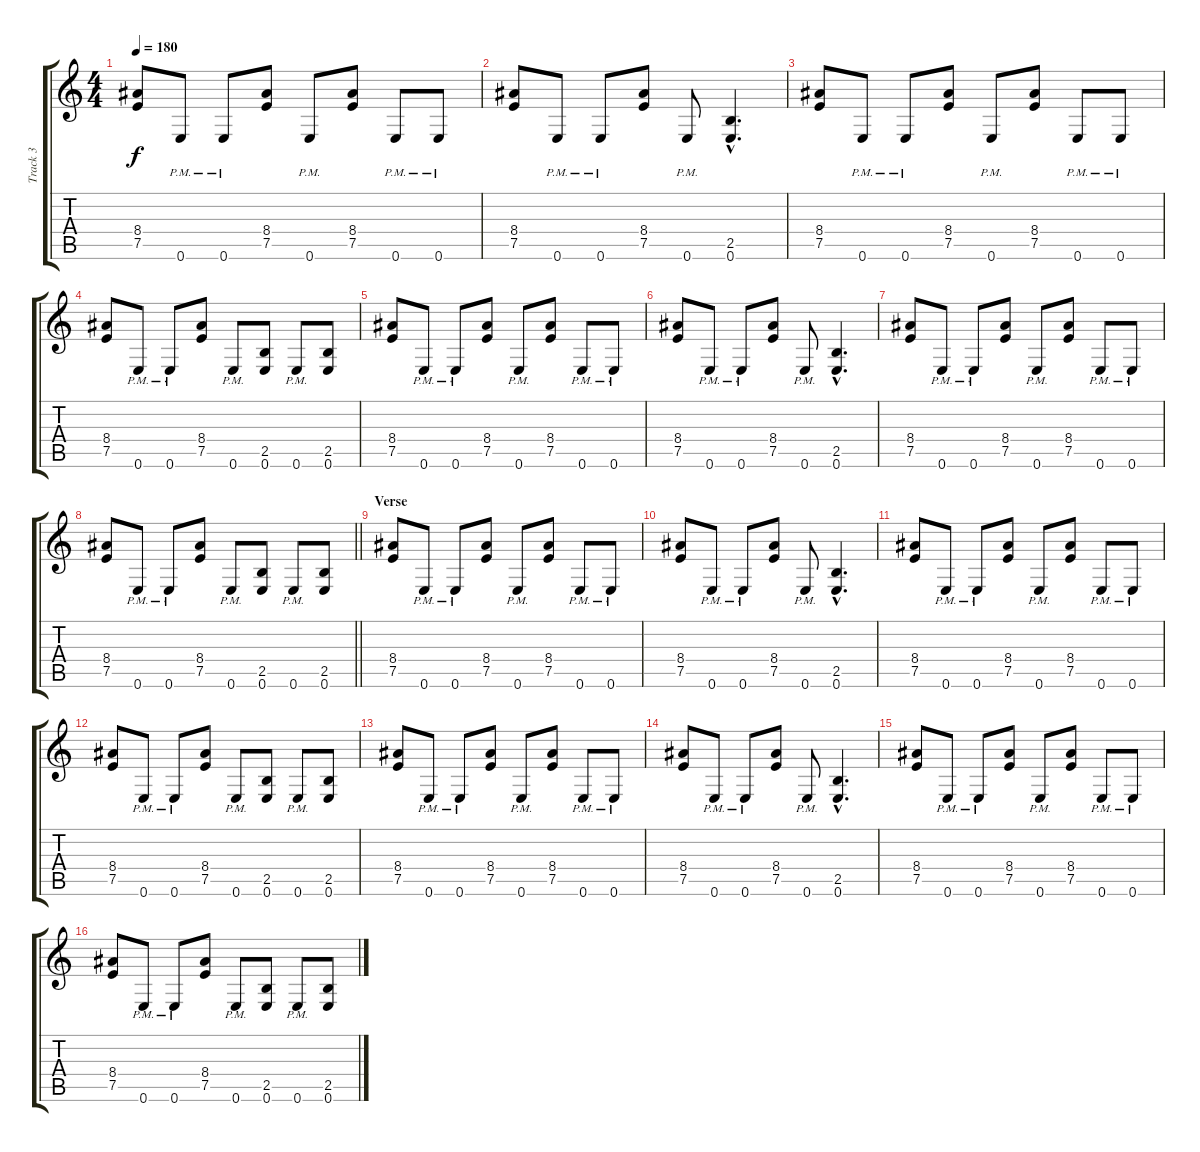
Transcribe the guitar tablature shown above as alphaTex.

\track ("Track 3" "Track 3") {instrument distortionguitar}
\staff {score tabs}
\tuning (E4 B3 G3 D3 A2 E2) {hide}
\ts (4 4)
\tempo 180
\clef g2
\ks c
(8.4 7.5).8{dy f} 0.6{pm}.8 0.6{pm}.8 (8.4 7.5).8 0.6{pm}.8 (8.4 7.5).8 0.6{pm}.8 0.6{pm}.8 |
(8.4 7.5).8 0.6{pm}.8 0.6{pm}.8 (8.4 7.5).8 0.6{pm}.8 (2.5{hac} 0.6{hac}).4{d} |
(8.4 7.5).8 0.6{pm}.8 0.6{pm}.8 (8.4 7.5).8 0.6{pm}.8 (8.4 7.5).8 0.6{pm}.8 0.6{pm}.8 |
(8.4 7.5).8 0.6{pm}.8 0.6{pm}.8 (8.4 7.5).8 0.6{pm}.8 (2.5 0.6).8 0.6{pm}.8 (2.5 0.6).8 |
(8.4 7.5).8 0.6{pm}.8 0.6{pm}.8 (8.4 7.5).8 0.6{pm}.8 (8.4 7.5).8 0.6{pm}.8 0.6{pm}.8 |
(8.4 7.5).8 0.6{pm}.8 0.6{pm}.8 (8.4 7.5).8 0.6{pm}.8 (2.5{hac} 0.6{hac}).4{d} |
(8.4 7.5).8 0.6{pm}.8 0.6{pm}.8 (8.4 7.5).8 0.6{pm}.8 (8.4 7.5).8 0.6{pm}.8 0.6{pm}.8 |
\barLineRight lightlight
(8.4 7.5).8 0.6{pm}.8 0.6{pm}.8 (8.4 7.5).8 0.6{pm}.8 (2.5 0.6).8 0.6{pm}.8 (2.5 0.6).8 |
\section ("" "Verse")
(8.4 7.5).8 0.6{pm}.8 0.6{pm}.8 (8.4 7.5).8 0.6{pm}.8 (8.4 7.5).8 0.6{pm}.8 0.6{pm}.8 |
(8.4 7.5).8 0.6{pm}.8 0.6{pm}.8 (8.4 7.5).8 0.6{pm}.8 (2.5{hac} 0.6{hac}).4{d} |
(8.4 7.5).8 0.6{pm}.8 0.6{pm}.8 (8.4 7.5).8 0.6{pm}.8 (8.4 7.5).8 0.6{pm}.8 0.6{pm}.8 |
(8.4 7.5).8 0.6{pm}.8 0.6{pm}.8 (8.4 7.5).8 0.6{pm}.8 (2.5 0.6).8 0.6{pm}.8 (2.5 0.6).8 |
(8.4 7.5).8 0.6{pm}.8 0.6{pm}.8 (8.4 7.5).8 0.6{pm}.8 (8.4 7.5).8 0.6{pm}.8 0.6{pm}.8 |
(8.4 7.5).8 0.6{pm}.8 0.6{pm}.8 (8.4 7.5).8 0.6{pm}.8 (2.5{hac} 0.6{hac}).4{d} |
(8.4 7.5).8 0.6{pm}.8 0.6{pm}.8 (8.4 7.5).8 0.6{pm}.8 (8.4 7.5).8 0.6{pm}.8 0.6{pm}.8 |
(8.4 7.5).8 0.6{pm}.8 0.6{pm}.8 (8.4 7.5).8 0.6{pm}.8 (2.5 0.6).8 0.6{pm}.8 (2.5 0.6).8
